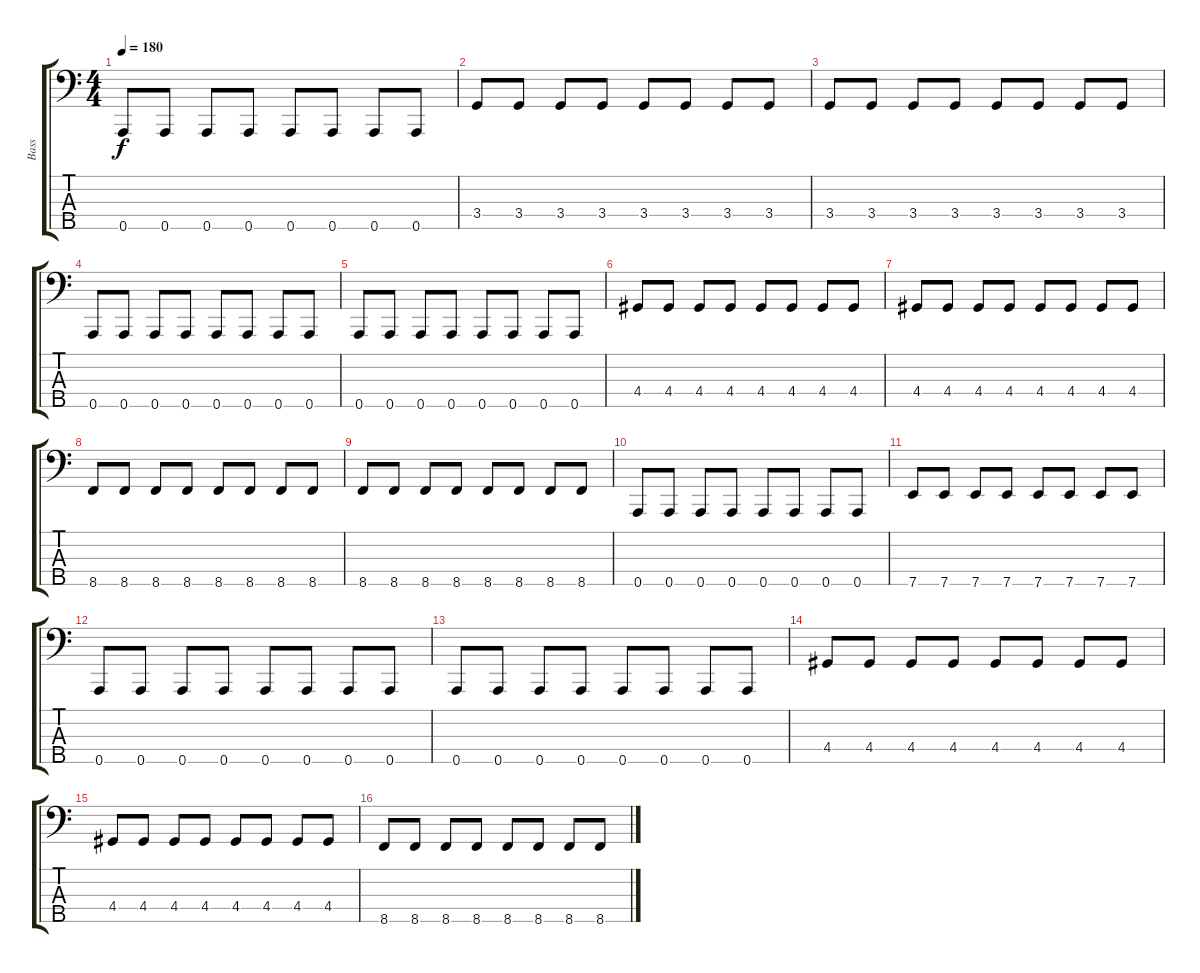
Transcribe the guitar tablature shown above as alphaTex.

\track ("Bass" "Bass") {instrument electricbasspick}
\staff {score tabs}
\tuning (G2 D2 A1 E1 A0) {hide}
\ts (4 4)
\tempo 180
\clef f4
\ks c
0.5.8{dy f} 0.5.8 0.5.8 0.5.8 0.5.8 0.5.8 0.5.8 0.5.8 |
3.4.8 3.4.8 3.4.8 3.4.8 3.4.8 3.4.8 3.4.8 3.4.8 |
3.4.8 3.4.8 3.4.8 3.4.8 3.4.8 3.4.8 3.4.8 3.4.8 |
0.5.8 0.5.8 0.5.8 0.5.8 0.5.8 0.5.8 0.5.8 0.5.8 |
0.5.8 0.5.8 0.5.8 0.5.8 0.5.8 0.5.8 0.5.8 0.5.8 |
4.4.8 4.4.8 4.4.8 4.4.8 4.4.8 4.4.8 4.4.8 4.4.8 |
4.4.8 4.4.8 4.4.8 4.4.8 4.4.8 4.4.8 4.4.8 4.4.8 |
8.5.8 8.5.8 8.5.8 8.5.8 8.5.8 8.5.8 8.5.8 8.5.8 |
8.5.8 8.5.8 8.5.8 8.5.8 8.5.8 8.5.8 8.5.8 8.5.8 |
0.5.8 0.5.8 0.5.8 0.5.8 0.5.8 0.5.8 0.5.8 0.5.8 |
7.5.8 7.5.8 7.5.8 7.5.8 7.5.8 7.5.8 7.5.8 7.5.8 |
0.5.8 0.5.8 0.5.8 0.5.8 0.5.8 0.5.8 0.5.8 0.5.8 |
0.5.8 0.5.8 0.5.8 0.5.8 0.5.8 0.5.8 0.5.8 0.5.8 |
4.4.8 4.4.8 4.4.8 4.4.8 4.4.8 4.4.8 4.4.8 4.4.8 |
4.4.8 4.4.8 4.4.8 4.4.8 4.4.8 4.4.8 4.4.8 4.4.8 |
8.5.8 8.5.8 8.5.8 8.5.8 8.5.8 8.5.8 8.5.8 8.5.8
